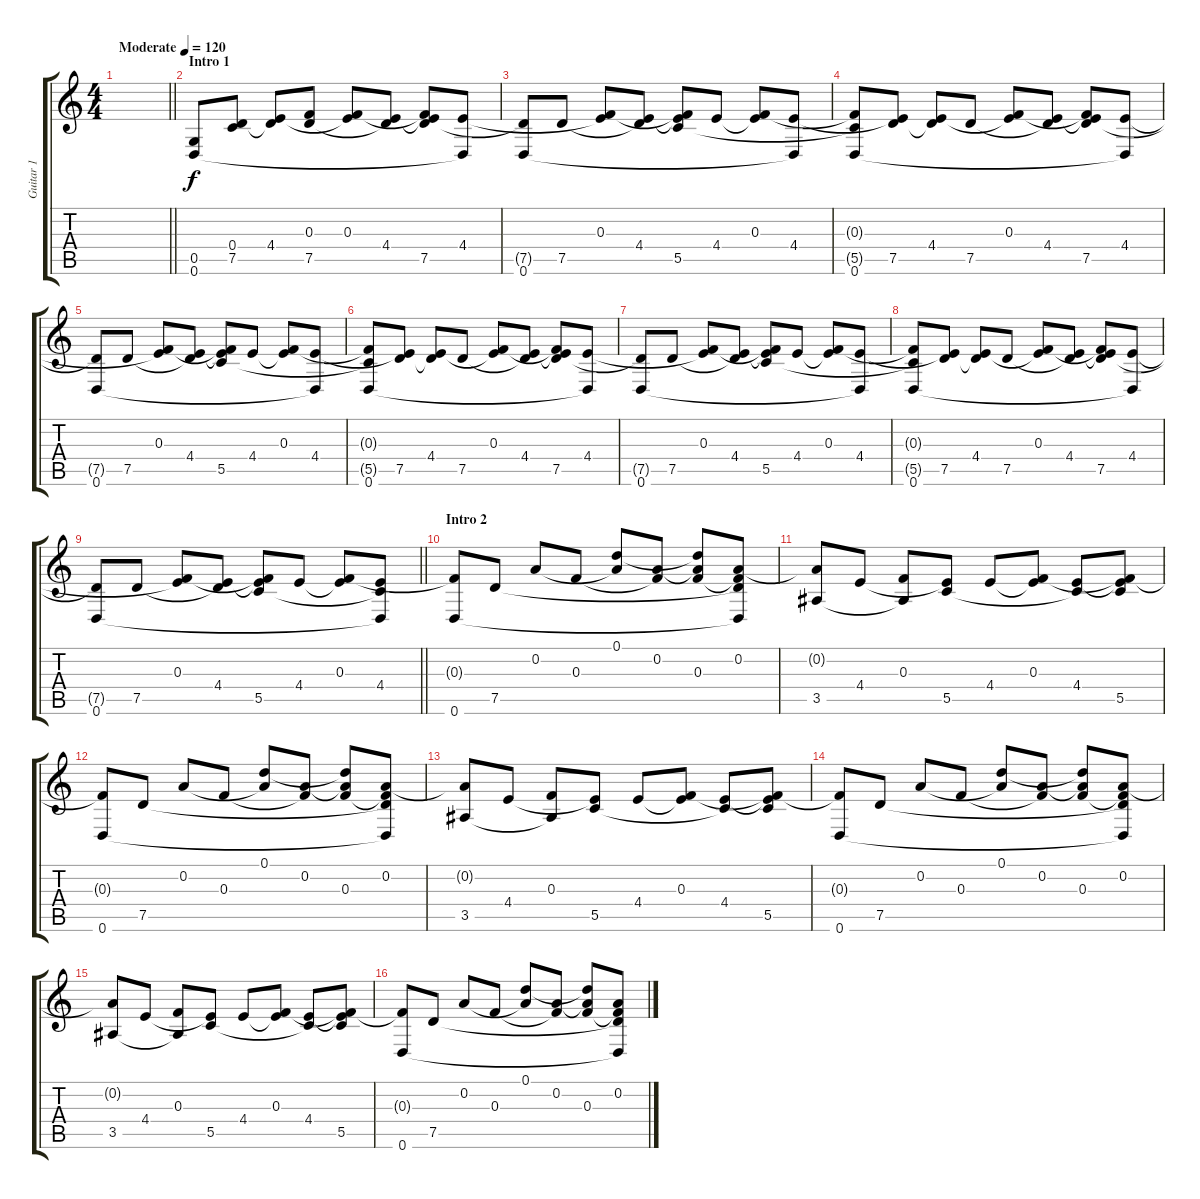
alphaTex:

\track ("Guitar 1" "Guitar 1") {instrument electricguitarclean}
\staff {score tabs}
\tuning (D4 A3 F3 C3 G2 D2) {hide}
\ts (4 4)
\tempo (120 "Moderate")
\clef g2
\barLineRight lightlight
\ks c
|
\section ("" "Intro 1")
(0.5 0.6).8{instrument electricguitarclean} (0.4 7.5).8 (4.4 7.5{t}).8 (0.3 7.5).8 (0.3 4.4{t}).8 (4.4 7.5{t}).8 (0.3{t} 4.4{t} 7.5).8 (4.4 0.6{t}).8 |
(7.5{t} 0.6).8 7.5.8 (0.3 4.4{t}).8 (4.4 7.5{t}).8 (0.3{t} 4.4{t} 5.5).8 4.4.8 (0.3 4.4{t}).8 (4.4 0.6{t}).8 |
(0.3{t} 5.5{t} 0.6).8 (4.4{t} 7.5).8 (4.4 7.5{t}).8 7.5.8 (0.3 4.4{t}).8 (4.4 7.5{t}).8 (0.3{t} 4.4{t} 7.5).8 (4.4 0.6{t}).8 |
(7.5{t} 0.6).8 7.5.8 (0.3 4.4{t}).8 (4.4 7.5{t}).8 (0.3{t} 4.4{t} 5.5).8 4.4.8 (0.3 4.4{t}).8 (4.4 0.6{t}).8 |
(0.3{t} 5.5{t} 0.6).8 (4.4{t} 7.5).8 (4.4 7.5{t}).8 7.5.8 (0.3 4.4{t}).8 (4.4 7.5{t}).8 (0.3{t} 4.4{t} 7.5).8 (4.4 0.6{t}).8 |
(7.5{t} 0.6).8 7.5.8 (0.3 4.4{t}).8 (4.4 7.5{t}).8 (0.3{t} 4.4{t} 5.5).8 4.4.8 (0.3 4.4{t}).8 (4.4 0.6{t}).8 |
(0.3{t} 5.5{t} 0.6).8 (4.4{t} 7.5).8 (4.4 7.5{t}).8 7.5.8 (0.3 4.4{t}).8 (4.4 7.5{t}).8 (0.3{t} 4.4{t} 7.5).8 (4.4 0.6{t}).8 |
\barLineRight lightlight
(7.5{t} 0.6).8 7.5.8 (0.3 4.4{t}).8 (4.4 7.5{t}).8 (0.3{t} 4.4{t} 5.5).8 4.4.8 (0.3 4.4{t}).8 (4.4 5.5{t} 0.6{t}).8 |
\section ("" "Intro 2")
(0.3{t} 0.6).8 7.5.8 0.2.8 0.3.8 (0.1 0.2{t}).8 (0.2 0.3{t}).8 (0.1{t} 0.2{t} 0.3).8 (0.2 0.3{t} 7.5{t} 0.6{t}).8 |
(0.2{t} 3.5).8 4.4.8 (0.3 3.5{t}).8 (4.4{t} 5.5).8 4.4.8 (0.3 4.4{t}).8 (4.4 5.5{t}).8 (0.3{t} 4.4{t} 5.5).8 |
(0.3{t} 0.6).8 7.5.8 0.2.8 0.3.8 (0.1 0.2{t}).8 (0.2 0.3{t}).8 (0.1{t} 0.2{t} 0.3).8 (0.2 0.3{t} 7.5{t} 0.6{t}).8 |
(0.2{t} 3.5).8 4.4.8 (0.3 3.5{t}).8 (4.4{t} 5.5).8 4.4.8 (0.3 4.4{t}).8 (4.4 5.5{t}).8 (0.3{t} 4.4{t} 5.5).8 |
(0.3{t} 0.6).8 7.5.8 0.2.8 0.3.8 (0.1 0.2{t}).8 (0.2 0.3{t}).8 (0.1{t} 0.2{t} 0.3).8 (0.2 0.3{t} 7.5{t} 0.6{t}).8 |
(0.2{t} 3.5).8 4.4.8 (0.3 3.5{t}).8 (4.4{t} 5.5).8 4.4.8 (0.3 4.4{t}).8 (4.4 5.5{t}).8 (0.3{t} 4.4{t} 5.5).8 |
(0.3{t} 0.6).8 7.5.8 0.2.8 0.3.8 (0.1 0.2{t}).8 (0.2 0.3{t}).8 (0.1{t} 0.2{t} 0.3).8 (0.2 0.3{t} 7.5{t} 0.6{t}).8
